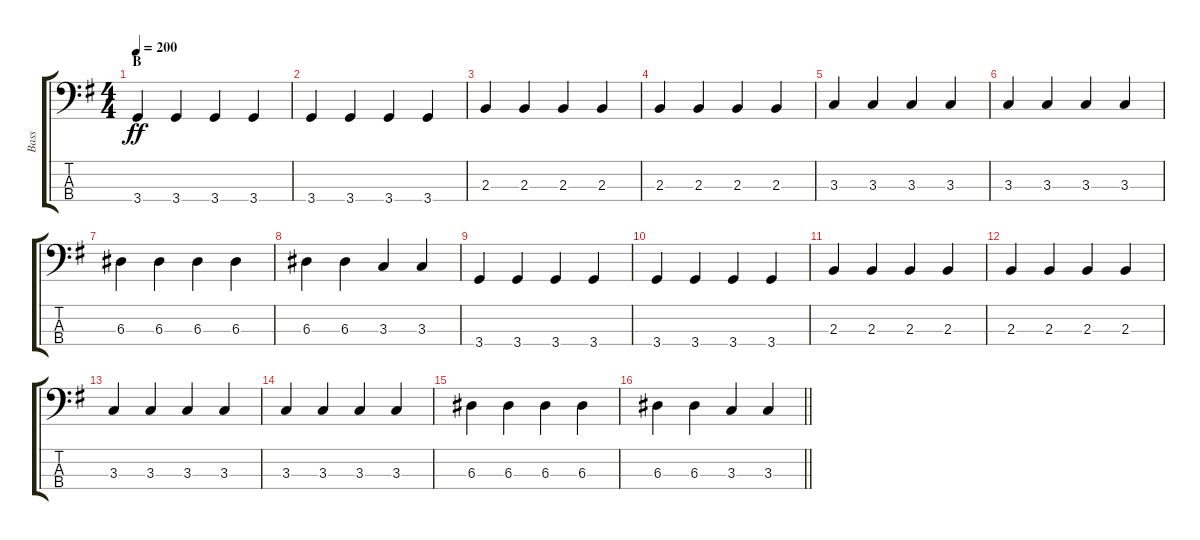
\track ("Bass" "Bass") {instrument electricbassfinger}
\staff {score tabs}
\tuning (G2 D2 A1 E1) {hide}
\ts (4 4)
\section ("" "B")
\tempo 200
\clef f4
\ks g
3.4.4{dy ff} 3.4.4 3.4.4 3.4.4 |
3.4.4 3.4.4 3.4.4 3.4.4 |
2.3.4 2.3.4 2.3.4 2.3.4 |
2.3.4 2.3.4 2.3.4 2.3.4 |
3.3.4 3.3.4 3.3.4 3.3.4 |
3.3.4 3.3.4 3.3.4 3.3.4 |
6.3.4 6.3.4 6.3.4 6.3.4 |
6.3.4 6.3.4 3.3.4 3.3.4 |
3.4.4 3.4.4 3.4.4 3.4.4 |
3.4.4 3.4.4 3.4.4 3.4.4 |
2.3.4 2.3.4 2.3.4 2.3.4 |
2.3.4 2.3.4 2.3.4 2.3.4 |
3.3.4 3.3.4 3.3.4 3.3.4 |
3.3.4 3.3.4 3.3.4 3.3.4 |
6.3.4 6.3.4 6.3.4 6.3.4 |
\barLineRight lightlight
6.3.4 6.3.4 3.3.4 3.3.4
